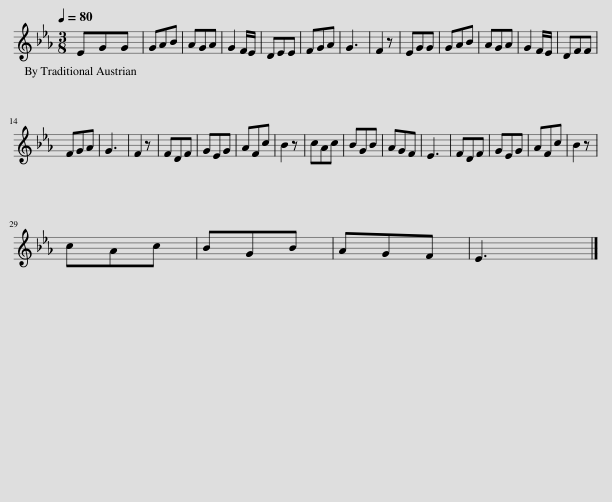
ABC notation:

X:1
L:1/8
Q:1/4=80
M:3/8
I:linebreak $
K:Eb
V:1 treble
V:1
 EGG | GAB | AGA | G2 F/E/ | DEE | %5
 FGA | G3 | F2 z | EGG | GAB | %10
 AGA | G2 F/E/ | DFF |$ FGA | G3 | %15
 F2 z | FDF | GEG | AFc | B2 z | %20
 cAc | BGB | AGF | E3 | FDF | %25
 GEG | AFc | B2 z |$ cAc | BGB | %30
 AGF | E3 |] %32
